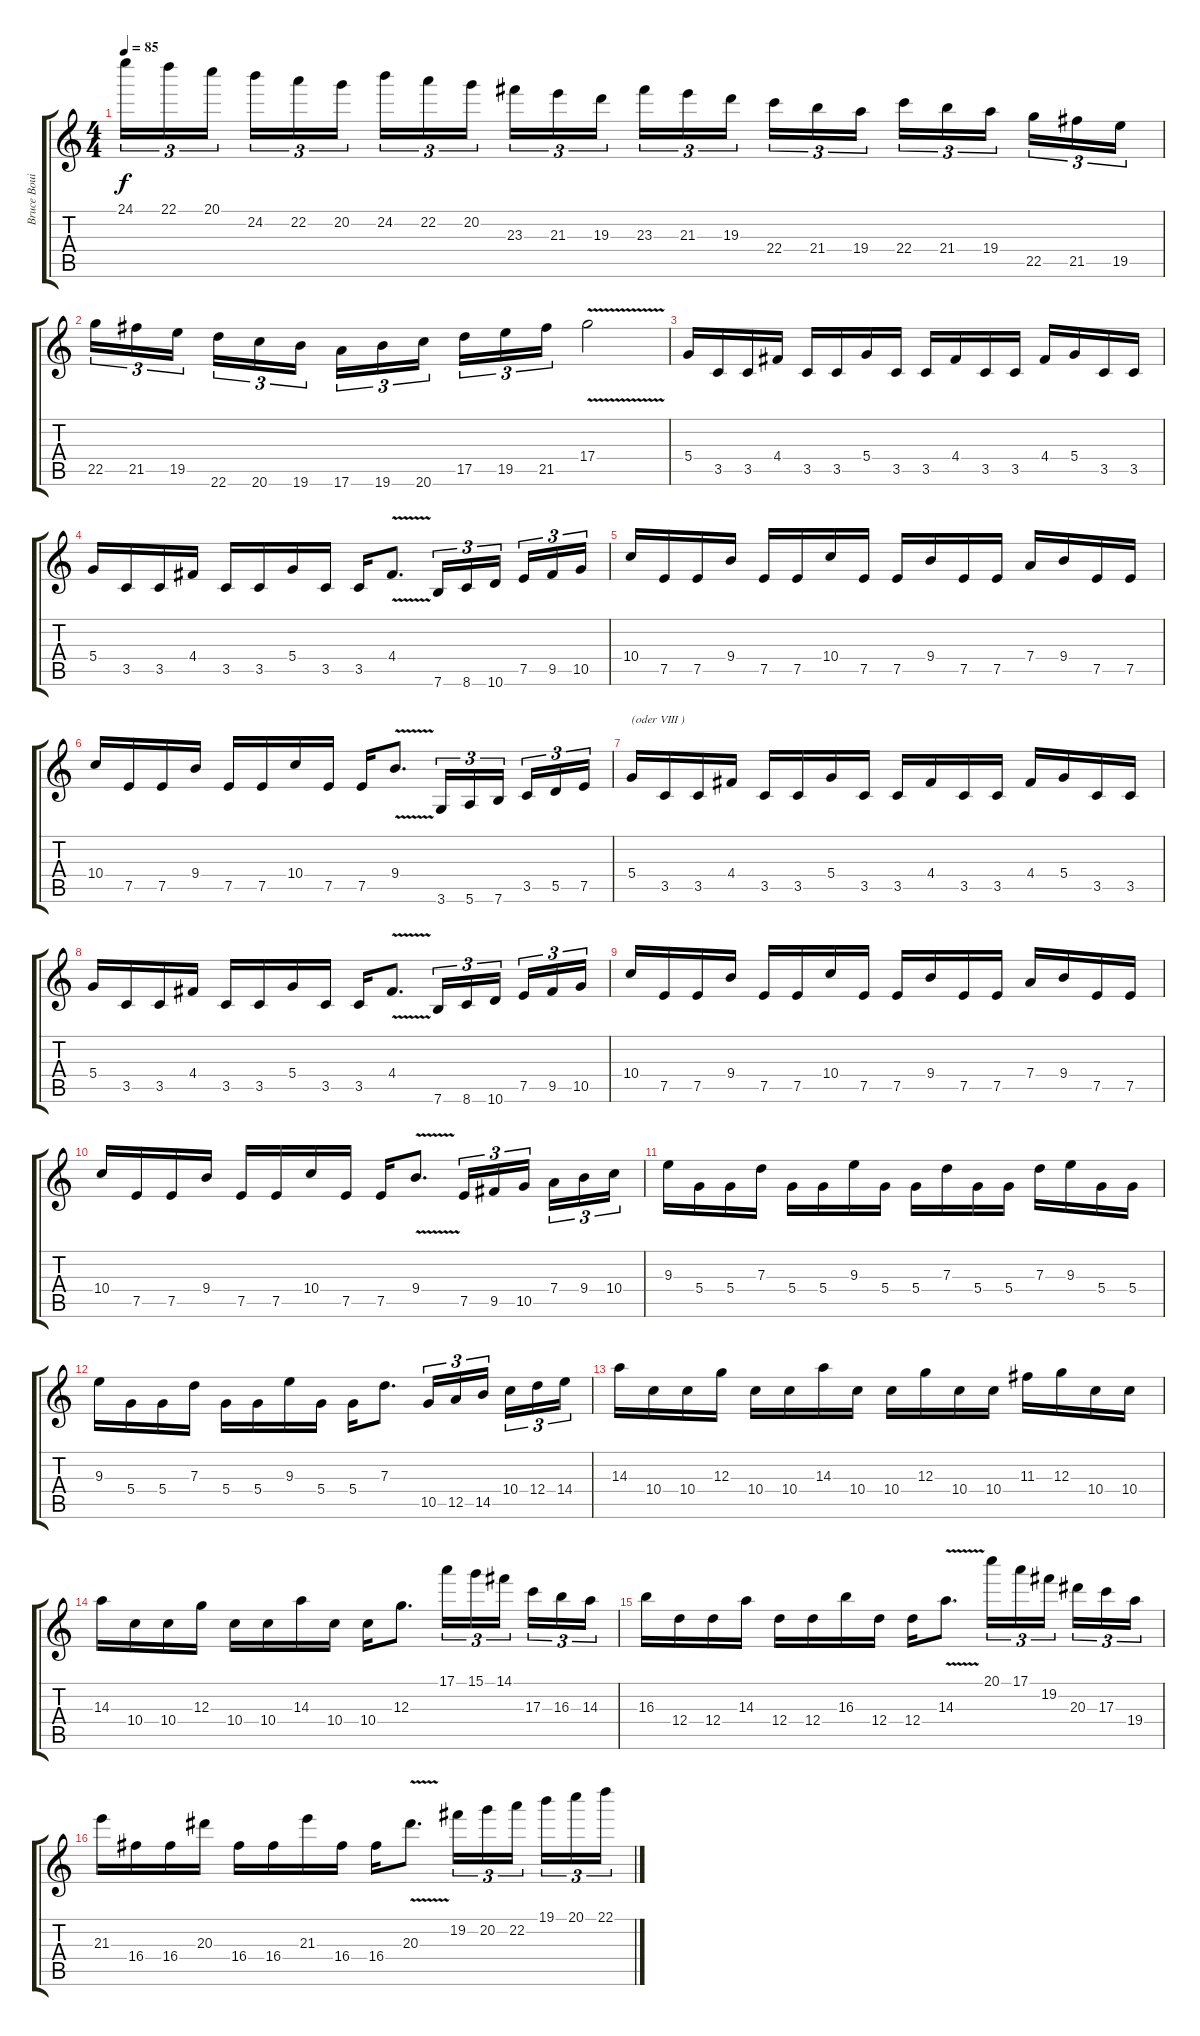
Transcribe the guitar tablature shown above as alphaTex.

\track ("Bruce Bouilliet" "Bruce Boui") {instrument overdrivenguitar}
\staff {score tabs}
\tuning (E4 B3 G3 D3 A2 E2) {hide}
\ts (4 4)
\tempo 85
\clef g2
\ks c
24.1.16{tu (3 2) dy f} 22.1.16{tu (3 2)} 20.1.16{tu (3 2)} 24.2.16{tu (3 2)} 22.2.16{tu (3 2)} 20.2.16{tu (3 2)} 24.2.16{tu (3 2)} 22.2.16{tu (3 2)} 20.2.16{tu (3 2)} 23.3.16{tu (3 2)} 21.3.16{tu (3 2)} 19.3.16{tu (3 2)} 23.3.16{tu (3 2)} 21.3.16{tu (3 2)} 19.3.16{tu (3 2)} 22.4.16{tu (3 2)} 21.4.16{tu (3 2)} 19.4.16{tu (3 2)} 22.4.16{tu (3 2)} 21.4.16{tu (3 2)} 19.4.16{tu (3 2)} 22.5.16{tu (3 2)} 21.5.16{tu (3 2)} 19.5.16{tu (3 2)} |
22.5.16{tu (3 2)} 21.5.16{tu (3 2)} 19.5.16{tu (3 2)} 22.6.16{tu (3 2)} 20.6.16{tu (3 2)} 19.6.16{tu (3 2)} 17.6.16{tu (3 2)} 19.6.16{tu (3 2)} 20.6.16{tu (3 2)} 17.5.16{tu (3 2)} 19.5.16{tu (3 2)} 21.5.16{tu (3 2)} 17.4{v}.2 |
5.4.16 3.5.16 3.5.16 4.4.16 3.5.16 3.5.16 5.4.16 3.5.16 3.5.16 4.4.16 3.5.16 3.5.16 4.4.16 5.4.16 3.5.16 3.5.16 |
5.4.16 3.5.16 3.5.16 4.4.16 3.5.16 3.5.16 5.4.16 3.5.16 3.5.16 4.4{v}.8{d} 7.6.16{tu (3 2)} 8.6.16{tu (3 2)} 10.6.16{tu (3 2)} 7.5.16{tu (3 2)} 9.5.16{tu (3 2)} 10.5.16{tu (3 2)} |
10.4.16 7.5.16 7.5.16 9.4.16 7.5.16 7.5.16 10.4.16 7.5.16 7.5.16 9.4.16 7.5.16 7.5.16 7.4.16 9.4.16 7.5.16 7.5.16 |
10.4.16 7.5.16 7.5.16 9.4.16 7.5.16 7.5.16 10.4.16 7.5.16 7.5.16 9.4{v}.8{d} 3.6.16{tu (3 2)} 5.6.16{tu (3 2)} 7.6.16{tu (3 2)} 3.5.16{tu (3 2)} 5.5.16{tu (3 2)} 7.5.16{tu (3 2)} |
5.4.16{txt "(oder VIII )"} 3.5.16 3.5.16 4.4.16 3.5.16 3.5.16 5.4.16 3.5.16 3.5.16 4.4.16 3.5.16 3.5.16 4.4.16 5.4.16 3.5.16 3.5.16 |
5.4.16 3.5.16 3.5.16 4.4.16 3.5.16 3.5.16 5.4.16 3.5.16 3.5.16 4.4{v}.8{d} 7.6.16{tu (3 2)} 8.6.16{tu (3 2)} 10.6.16{tu (3 2)} 7.5.16{tu (3 2)} 9.5.16{tu (3 2)} 10.5.16{tu (3 2)} |
10.4.16 7.5.16 7.5.16 9.4.16 7.5.16 7.5.16 10.4.16 7.5.16 7.5.16 9.4.16 7.5.16 7.5.16 7.4.16 9.4.16 7.5.16 7.5.16 |
10.4.16 7.5.16 7.5.16 9.4.16 7.5.16 7.5.16 10.4.16 7.5.16 7.5.16 9.4{v}.8{d} 7.5.16{tu (3 2)} 9.5.16{tu (3 2)} 10.5.16{tu (3 2)} 7.4.16{tu (3 2)} 9.4.16{tu (3 2)} 10.4.16{tu (3 2)} |
9.3.16 5.4.16 5.4.16 7.3.16 5.4.16 5.4.16 9.3.16 5.4.16 5.4.16 7.3.16 5.4.16 5.4.16 7.3.16 9.3.16 5.4.16 5.4.16 |
9.3.16 5.4.16 5.4.16 7.3.16 5.4.16 5.4.16 9.3.16 5.4.16 5.4.16 7.3.8{d} 10.5.16{tu (3 2)} 12.5.16{tu (3 2)} 14.5.16{tu (3 2)} 10.4.16{tu (3 2)} 12.4.16{tu (3 2)} 14.4.16{tu (3 2)} |
14.3.16 10.4.16 10.4.16 12.3.16 10.4.16 10.4.16 14.3.16 10.4.16 10.4.16 12.3.16 10.4.16 10.4.16 11.3.16 12.3.16 10.4.16 10.4.16 |
14.3.16 10.4.16 10.4.16 12.3.16 10.4.16 10.4.16 14.3.16 10.4.16 10.4.16 12.3.8{d} 17.1.16{tu (3 2)} 15.1.16{tu (3 2)} 14.1.16{tu (3 2)} 17.3.16{tu (3 2)} 16.3.16{tu (3 2)} 14.3.16{tu (3 2)} |
16.3.16 12.4.16 12.4.16 14.3.16 12.4.16 12.4.16 16.3.16 12.4.16 12.4.16 14.3{v}.8{d} 20.1.16{tu (3 2)} 17.1.16{tu (3 2)} 19.2.16{tu (3 2)} 20.3.16{tu (3 2)} 17.3.16{tu (3 2)} 19.4.16{tu (3 2)} |
21.3.16 16.4.16 16.4.16 20.3.16 16.4.16 16.4.16 21.3.16 16.4.16 16.4.16 20.3{v}.8{d} 19.2.16{tu (3 2)} 20.2.16{tu (3 2)} 22.2.16{tu (3 2)} 19.1.16{tu (3 2)} 20.1.16{tu (3 2)} 22.1.16{tu (3 2)}
